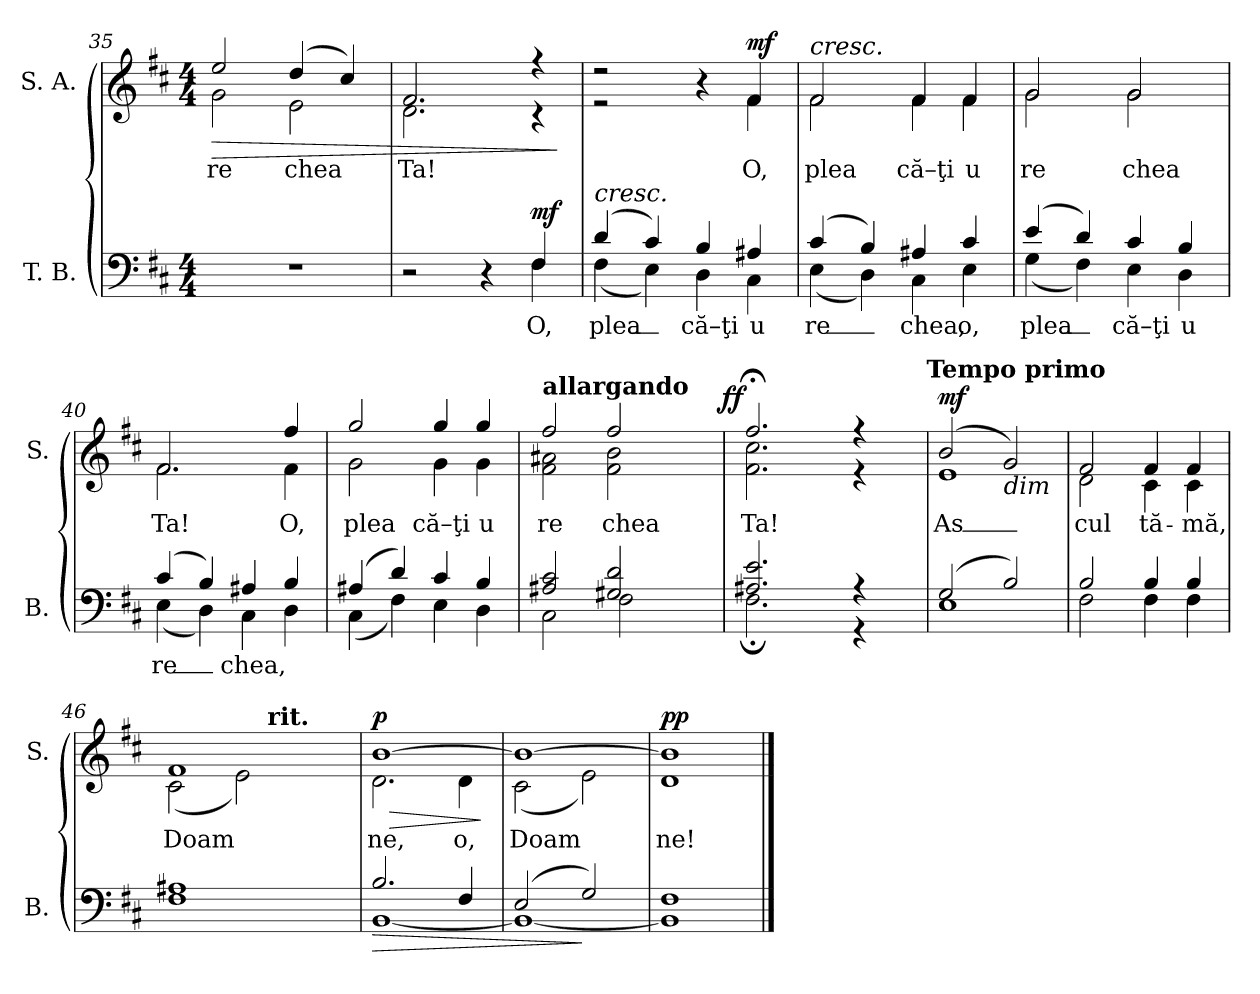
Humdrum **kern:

**kern	**text	**dynam	**kern	**text	**dynam
*part2	*part2	*part2	*part1	*part1	*part1
*staff2	*staff2	*staff2	*staff1	*staff1	*staff1
*I"T. B.	*	*	*I"S. A.	*	*
*I'B.	*	*	*I'S.	*	*
*clefF4	*	*	*clefG2	*	*
*k[f#c#]	*	*	*k[f#c#]	*	*
*b:	*	*	*b:	*	*
*M4/4	*	*	*M4/4	*	*
=35	=35	=35	=35	=35	=35
*	*	*	*^	*	*
!	!	!	!	!	!LO:LY:b:color=#000000	!LO:HP:b
1r	.	.	2eei/	2gi\	re_	>
!	!	!	!	!	!LO:LY:b:color=#000000	!
.	.	.	(4ddi/	2ei\	chea	.
.	.	.	4cc#i/)	.	.	.
!!LO:LB:g=z	!!
=36	=36	=36	=36	=36	=36	=36
*^	*	*	*	*	*	*
*	*^	*	*	*	*	*	*
!	!	!	!	!	!	!	!LO:LY:b:color=#000000	!
2r	2ryy	2.ryy	.	.	2.f#i/	2.di\	Ta!	.
2ryy	4r	.	.	.	.	.	.	.
!	!	!	!LO:LY:b:color=#000000	!	!	!	!	!
.	4F#i/	4F#i\	O,	mf	4r	4r	.	.
*v	*v	*v	*	*	*	*	*	*
*	*	*	*v	*v	*	*
.	.	.	.	.	]
=37	=37	=37	=37	=37	=37
*^	*	*	*	*	*
!LO:TX:a:i:t=cresc.	!	!	!	!	!	!
!	!	!LO:LY:b:color=#000000	!	!	!	!
*	*	*	*	*^	*	*
(4di/	(4F#i\	plea_	.	2r	2r	.	.
4c#i/)	4Ei\)	.	.	.	.	.	.
!	!	!LO:LY:b:color=#000000	!	!	!	!	!
4Bi/	4Di\	că–ţi	.	4r	4ryy	.	.
!	!	!LO:LY:b:color=#000000	!	!	!	!	!
!	!	!	!	!	!	!LO:LY:b:color=#000000	!
4A#Xi/	4C#i\	u_	.	4f#i/	4f#i\	O,	mf
=38	=38	=38	=38	=38	=38	=38	=38
!	!	!LO:LY:b:color=#000000	!	!	!	!	!
!	!	!	!	!LO:TX:a:i:t=cresc.	!	!	!
!	!	!	!	!	!	!LO:LY:b:color=#000000	!
(4c#i/	(4Ei\	re_	.	2f#i/	2f#i\	plea_	.
4Bi/)	4Di\)	.	.	.	.	.	.
!	!	!LO:LY:b:color=#000000	!	!	!	!	!
!	!	!	!	!	!	!LO:LY:b:color=#000000	!
4A#Xi/	4C#i\	chea,	.	4f#i/	4f#i\	că–ţi	.
!	!	!LO:LY:b:color=#000000	!	!	!	!	!
!	!	!	!	!	!	!LO:LY:b:color=#000000	!
4c#i/	4Ei\	o,	.	4f#i/	4f#i\	u_	.
=39	=39	=39	=39	=39	=39	=39	=39
!	!	!LO:LY:b:color=#000000	!	!	!	!	!
!	!	!	!	!	!	!LO:LY:b:color=#000000	!
(4ei/	(4Gi\	plea_	.	2gi/	2gi\	re_	.
4di/)	4F#i\)	.	.	.	.	.	.
!	!	!LO:LY:b:color=#000000	!	!	!	!	!
!	!	!	!	!	!	!LO:LY:b:color=#000000	!
4c#i/	4Ei\	că–ţi	.	2gi/	2gi\	chea	.
!	!	!LO:LY:b:color=#000000	!	!	!	!	!
4Bi/	4Di\	u_	.	.	.	.	.
=40	=40	=40	=40	=40	=40	=40	=40
!	!	!LO:LY:b:color=#000000	!	!	!	!	!
!	!	!	!	!	!	!LO:LY:b:color=#000000	!
(4c#i/	(4Ei\	re_	.	2.f#i/	2.f#i\	Ta!	.
4Bi/)	4Di\)	.	.	.	.	.	.
!	!	!LO:LY:b:color=#000000	!	!	!	!	!
4A#Xi/	4C#i\	chea,	.	.	.	.	.
!	!	!	!	!	!	!LO:LY:b:color=#000000	!
4Bi/	4Di\	.	.	4ff#i/	4f#i\	O,	.
=41	=41	=41	=41	=41	=41	=41	=41
!	!	!	!	!	!	!LO:LY:b:color=#000000	!
(4A#Xi/	(4C#i\	.	.	2ggi/	2gi\	plea_	.
4di/)	4F#i\)	.	.	.	.	.	.
!	!	!	!	!	!	!LO:LY:b:color=#000000	!
4c#i/	4Ei\	.	.	4ggi/	4gi\	că–ţi	.
!	!	!	!	!	!	!LO:LY:b:color=#000000	!
4Bi/	4Di\	.	.	4ggi/	4gi\	u_	.
!!LO:LB:g=z
=42	=42	=42	=42	=42	=42	=42	=42
!	!	!	!	!LO:TX:a:B:t=allargando	!	!	!
!	!	!	!	!	!	!LO:LY:b:color=#000000	!
*	*	*	*	*	*^	*	*
2A#Xi/ 2c#i	2C#i\	.	.	2ff#i/	2f#i\ 2a#Xi	2ryy	re_	.
!	!	!	!	!	!	!	!LO:LY:b:color=#000000	!
2G#Xi/ 2di	2F#i\	.	.	2ff#i/	2f#i\ 2bi	4ryy	chea	.
.	.	.	.	.	.	8ryy	.	.
.	.	.	.	.	.	16ryy	.	.
.	.	.	.	.	.	32ryy	.	.
.	.	.	.	.	.	64ryy	.	.
.	.	.	.	.	.	128...ryy	.	.
.	.	.	.	.	.	1024ryy	.	ff
=43	=43	=43	=43	=43	=43	=43	=43	=43
!	!	!	!	!	!	!	!LO:LY:b:color=#000000	!
2.A#Xi/ 2.ei	2.F#;i\	.	.	2.ff#;i/	2.f#i\ 2.cc#i	2ryy	Ta!	.
.	.	.	.	.	.	4ryy	.	.
4r	4r	.	.	4r	4r	8ryy	.	.
.	.	.	.	.	.	16ryy	.	.
.	.	.	.	.	.	32ryy	.	.
.	.	.	.	.	.	64ryy	.	.
.	.	.	.	.	.	128...ryy	.	.
!	!	!	!	!	!	!LO:TX:a:B:t=Tempo primo	!	!
.	.	.	.	.	.	1024ryy	.	.
*	*	*	*	*	*v	*v	*	*
=44	=44	=44	=44	=44	=44	=44	=44
*	*	*	*	*	*^	*	*
!	!	!	!	!	!	!	!LO:LY:b:color=#000000	!
*	*	*	*	*	*v	*v	*	*
(2Gi/	1Ei	.	.	(2bi/	1ei	As_	mf
!	!	!	!	!LO:TX:b:i:t=dim	!	!	!
2Bi/)	.	.	.	2gi/)	.	.	.
=45	=45	=45	=45	=45	=45	=45	=45
!	!	!	!	!	!	!LO:LY:b:color=#000000	!
2Bi/	2F#i\	.	.	2f#i/	2di\	cul_	.
!	!	!	!	!	!	!LO:LY:b:color=#000000	!
4Bi/	4F#i\	.	.	4f#i/	4c#i\	tă-	.
!	!	!	!	!	!	!LO:LY:b:color=#000000	!
4Bi/	4F#i\	.	.	4f#i/	4c#i\	-mă,	.
=46	=46	=46	=46	=46	=46	=46	=46
!	!	!	!	!	!	!LO:LY:b:color=#000000	!
*	*	*	*	*	*^	*	*
1A#Xi	1F#i	.	.	1f#i	(2c#i\	2ryy	Doam_	.
.	.	.	.	.	2ei\)	8ryy	.	.
.	.	.	.	.	.	512.ryy	.	.
!	!	!	!	!	!	!LO:TX:a:B:t=rit.	!	!
.	.	.	.	.	.	4ryy	.	.
.	.	.	.	.	.	16ryy	.	.
.	.	.	.	.	.	32ryy	.	.
.	.	.	.	.	.	64ryy	.	.
.	.	.	.	.	.	128ryy	.	.
.	.	.	.	.	.	256ryy	.	.
.	.	.	.	.	.	1024ryy	.	.
=47	=47	=47	=47	=47	=47	=47	=47	=47
!	!	!	!LO:HP:b	!	!	!	!	!LO:HP:b
*	*	*	*	*	*v	*v	*	*
*	*	*	*	*	*^	*	*
!	!	!	!	!	!	!	!LO:LY:b:color=#000000	!
*	*	*	*	*	*v	*v	*	*
2.Bi/	[<1BBi	.	>	[>1bi	2.di\	ne,	> p
!	!	!	!	!	!	!LO:LY:b:color=#000000	!
4F#i/	.	.	.	.	4di\	o,	.
*v	*v	*	*	*	*	*	*
*	*	*	*v	*v	*	*
.	.	.	.	.	]
=48	=48	=48	=48	=48	=48
*^	*	*	*^	*	*
!	!	!	!	!	!	!LO:LY:b:color=#000000	!
(2Ei/	1BBi_<	.	.	1bi_>	(2c#i\	Doam_	.
2Gi/)	.	.	]	.	2ei\)	.	.
=49	=49	=49	=49	=49	=49	=49	=49
!	!	!	!	!	!	!LO:LY:b:color=#000000	!
1F#i	1BBi]	.	.	1bi]	1di	ne!	pp
*v	*v	*	*	*	*	*	*
*	*	*	*v	*v	*	*
==	==	==	==	==	==
*-	*-	*-	*-	*-	*-
